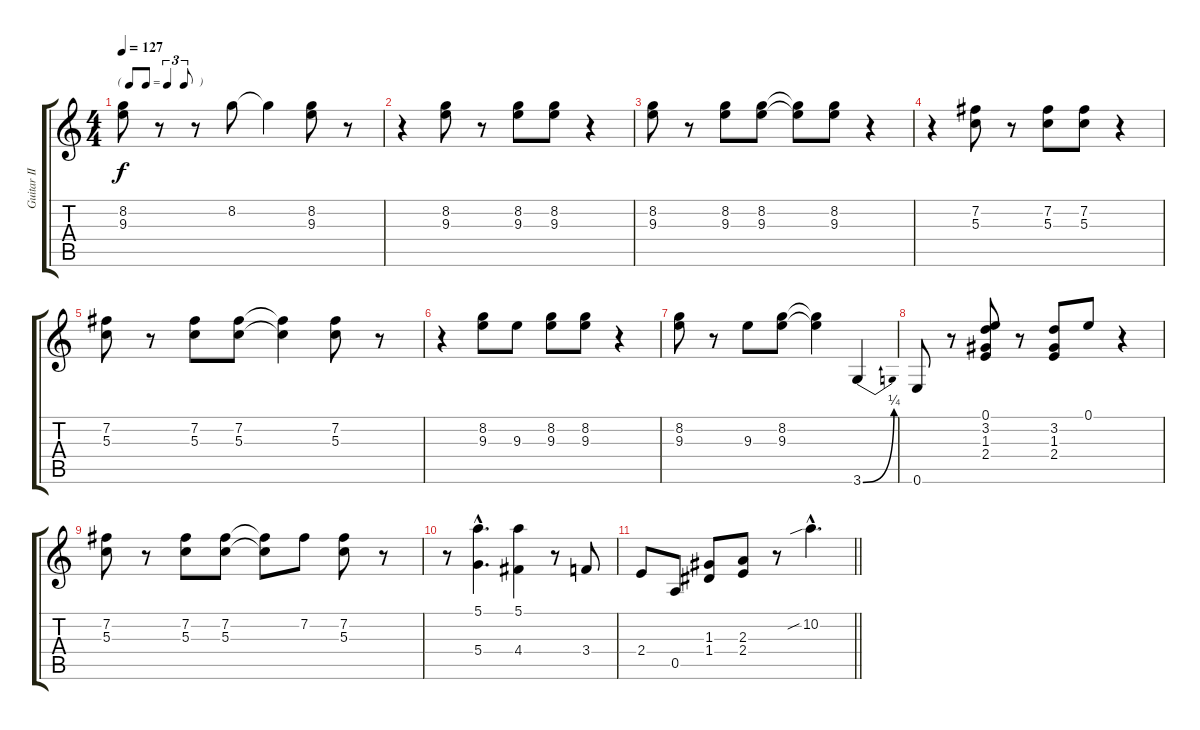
\track ("Guitar II" "Guitar II") {instrument distortionguitar}
\staff {score tabs}
\tuning (E4 B3 G3 D3 A2 E2) {hide}
\ts (4 4)
\tf triplet8th
\tempo 127
\clef g2
\ks c
(8.2 9.3).8{dy f} r.8 r.8 8.2.8 8.2{t}.4 (8.2 9.3).8 r.8 |
r.4 (8.2 9.3).8 r.8 (8.2 9.3).8 (8.2 9.3).8 r.4 |
(8.2 9.3).8 r.8 (8.2 9.3).8 (8.2 9.3).8 (8.2{t} 9.3{t}).8 (8.2 9.3).8 r.4 |
r.4 (7.2 5.3).8 r.8 (7.2 5.3).8 (7.2 5.3).8 r.4 |
(7.2 5.3).8 r.8 (7.2 5.3).8 (7.2 5.3).8 (7.2{t} 5.3{t}).4 (7.2 5.3).8 r.8 |
r.4 (8.2 9.3).8 9.3.8 (8.2 9.3).8 (8.2 9.3).8 r.4 |
(8.2 9.3).8 r.8 9.3.8 (8.2 9.3).8 (8.2{t} 9.3{t}).4 3.6{be (bend 0 0 60 1)}.4 |
0.6.8 r.8 (0.1 3.2 1.3 2.4).8 r.8 (3.2 1.3 2.4).8 0.1.8 r.4 |
(7.2 5.3).8 r.8 (7.2 5.3).8 (7.2 5.3).8 (7.2{t} 5.3{t}).8 7.2.8 (7.2 5.3).8 r.8 |
r.8 (5.1{hac} 5.4{hac}).4{d} (5.1 4.4).4 r.8 3.4.8 |
\barLineRight lightlight
2.4.8 0.5.8 (1.3 1.4).8 (2.3 2.4).8 r.8 10.2{sib hac}.4{d}
